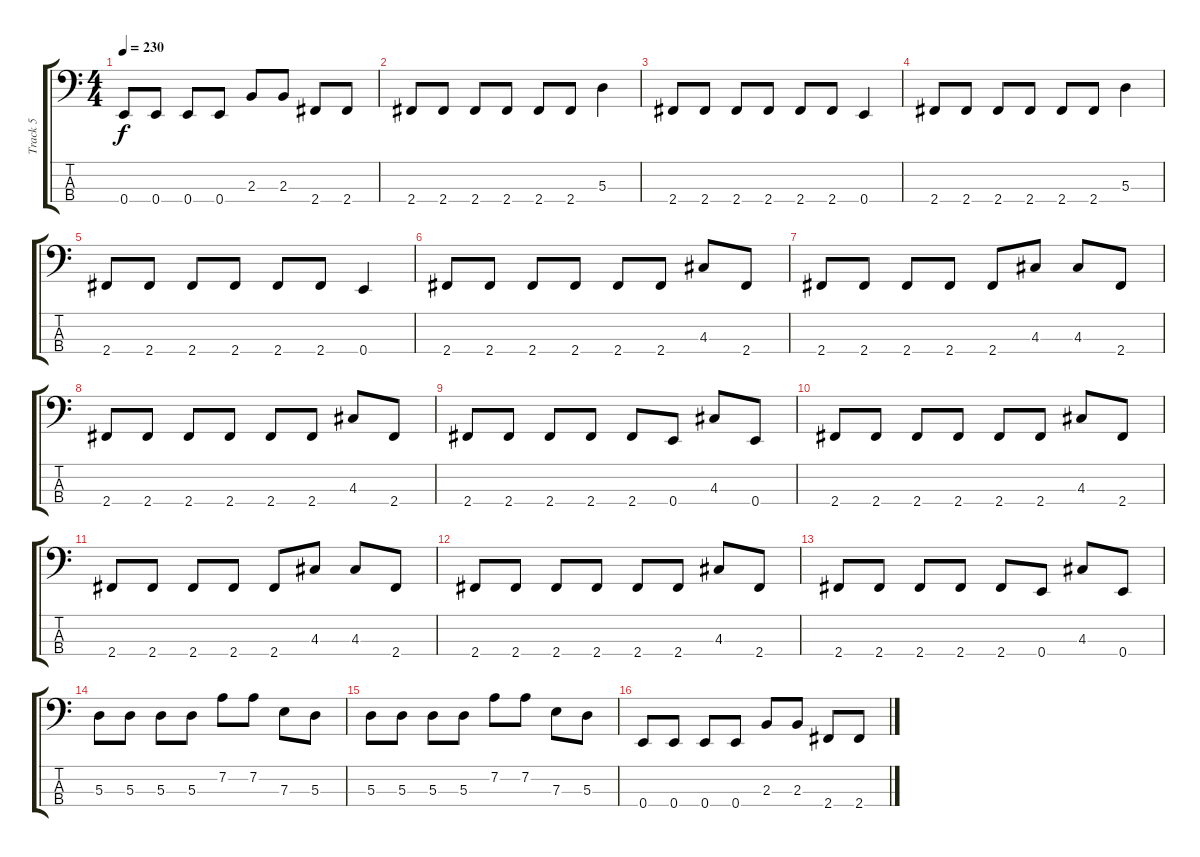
\track ("Track 5" "Track 5") {instrument acousticguitarnylon}
\staff {score tabs}
\tuning (G2 D2 A1 E1) {hide}
\ts (4 4)
\tempo 230
\clef f4
\ks c
0.4.8{dy f} 0.4.8 0.4.8 0.4.8 2.3.8 2.3.8 2.4.8 2.4.8 |
2.4.8 2.4.8 2.4.8 2.4.8 2.4.8 2.4.8 5.3.4 |
2.4.8 2.4.8 2.4.8 2.4.8 2.4.8 2.4.8 0.4.4 |
2.4.8 2.4.8 2.4.8 2.4.8 2.4.8 2.4.8 5.3.4 |
2.4.8 2.4.8 2.4.8 2.4.8 2.4.8 2.4.8 0.4.4 |
2.4.8 2.4.8 2.4.8 2.4.8 2.4.8 2.4.8 4.3.8 2.4.8 |
2.4.8 2.4.8 2.4.8 2.4.8 2.4.8 4.3.8 4.3.8 2.4.8 |
2.4.8 2.4.8 2.4.8 2.4.8 2.4.8 2.4.8 4.3.8 2.4.8 |
2.4.8 2.4.8 2.4.8 2.4.8 2.4.8 0.4.8 4.3.8 0.4.8 |
2.4.8 2.4.8 2.4.8 2.4.8 2.4.8 2.4.8 4.3.8 2.4.8 |
2.4.8 2.4.8 2.4.8 2.4.8 2.4.8 4.3.8 4.3.8 2.4.8 |
2.4.8 2.4.8 2.4.8 2.4.8 2.4.8 2.4.8 4.3.8 2.4.8 |
2.4.8 2.4.8 2.4.8 2.4.8 2.4.8 0.4.8 4.3.8 0.4.8 |
5.3.8 5.3.8 5.3.8 5.3.8 7.2.8 7.2.8 7.3.8 5.3.8 |
5.3.8 5.3.8 5.3.8 5.3.8 7.2.8 7.2.8 7.3.8 5.3.8 |
0.4.8 0.4.8 0.4.8 0.4.8 2.3.8 2.3.8 2.4.8 2.4.8
